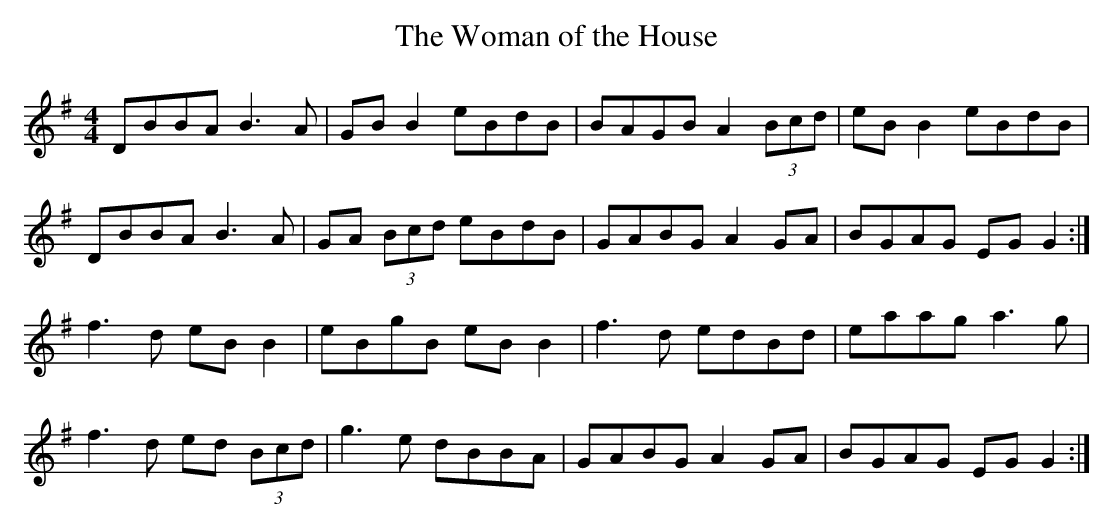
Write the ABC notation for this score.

X:1
T:The Woman of the House
M:4/4
L:1/8
K:G
DBBA B3A|GB B2 eBdB|BAGB A2 (3Bcd|eB B2 eBdB|
DBBA B3A|GA (3Bcd eBdB|GABG A2GA|BGAG EG G2:|
f3d eB B2|eBgB eB B2|f3d edBd|eaag a3g|
f3d ed (3Bcd|g3e dBBA|GABG A2GA|BGAG EG G2:|
